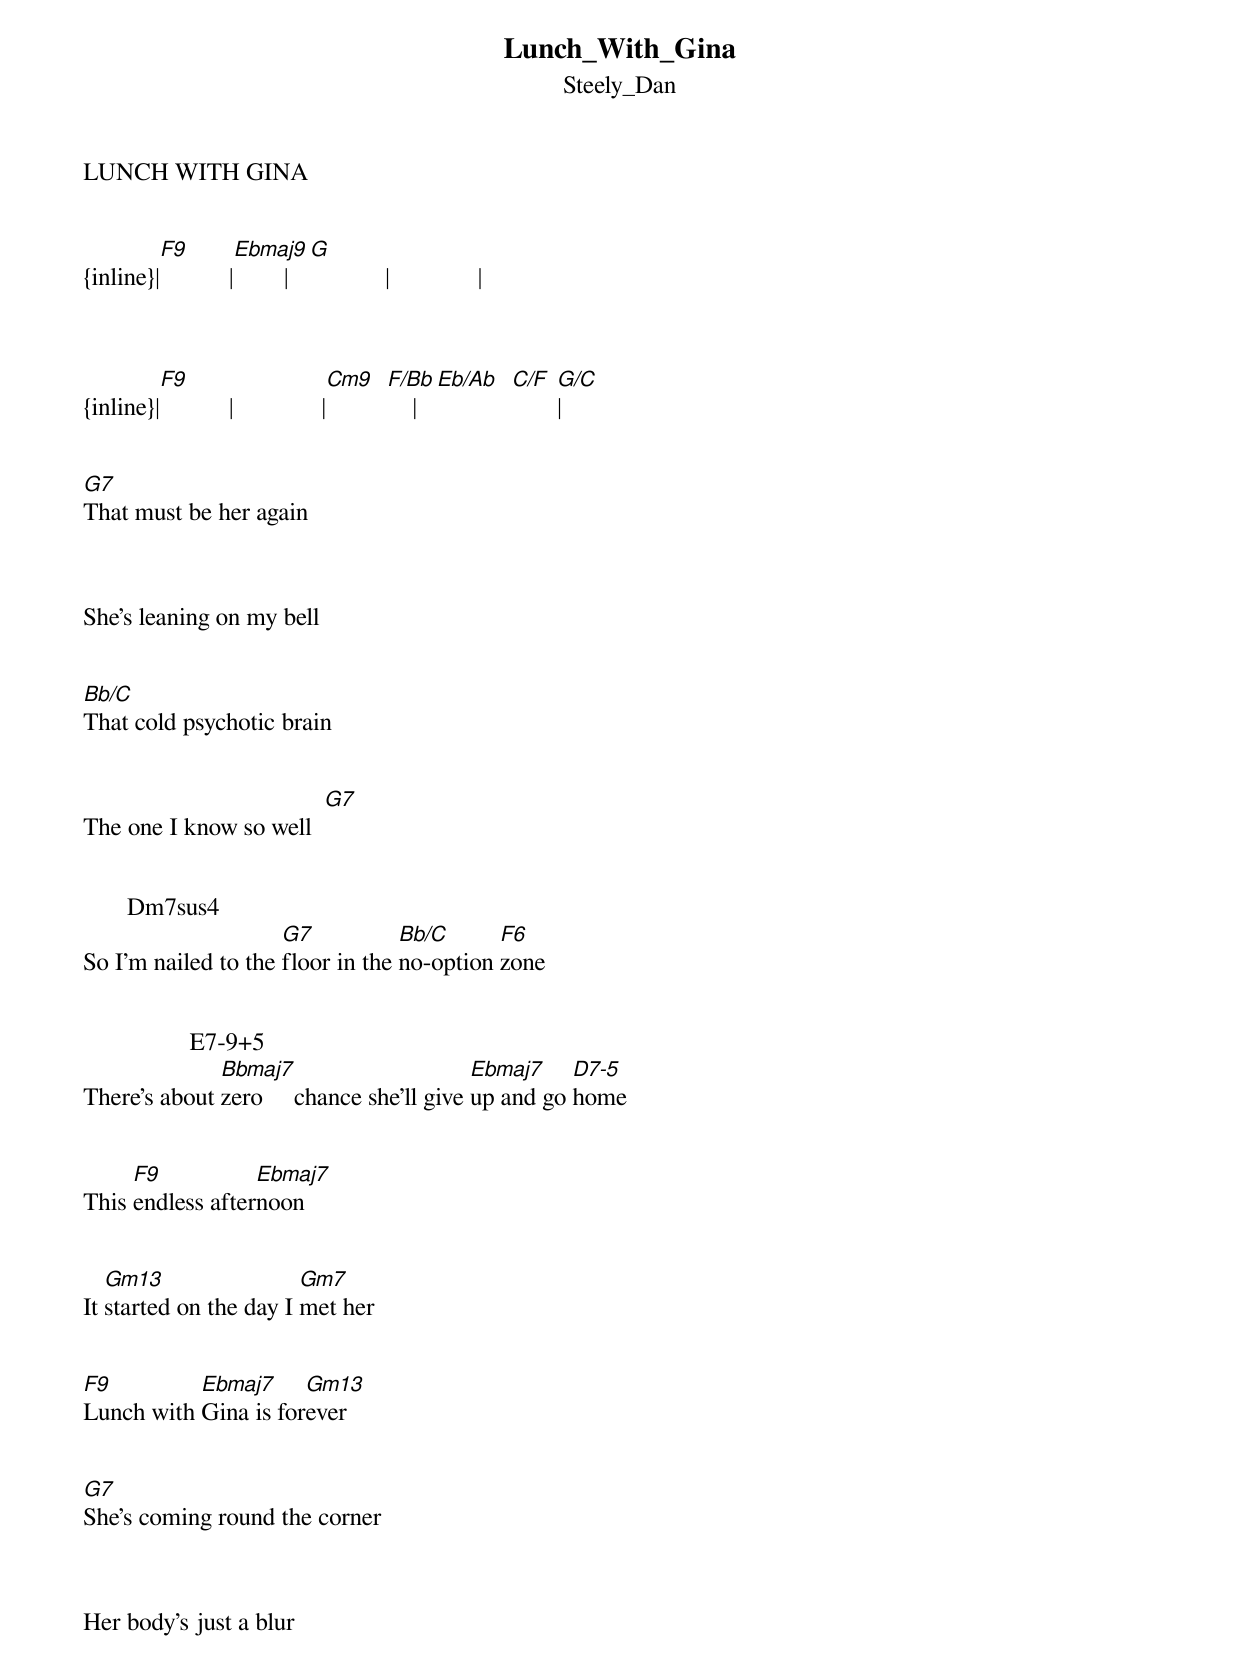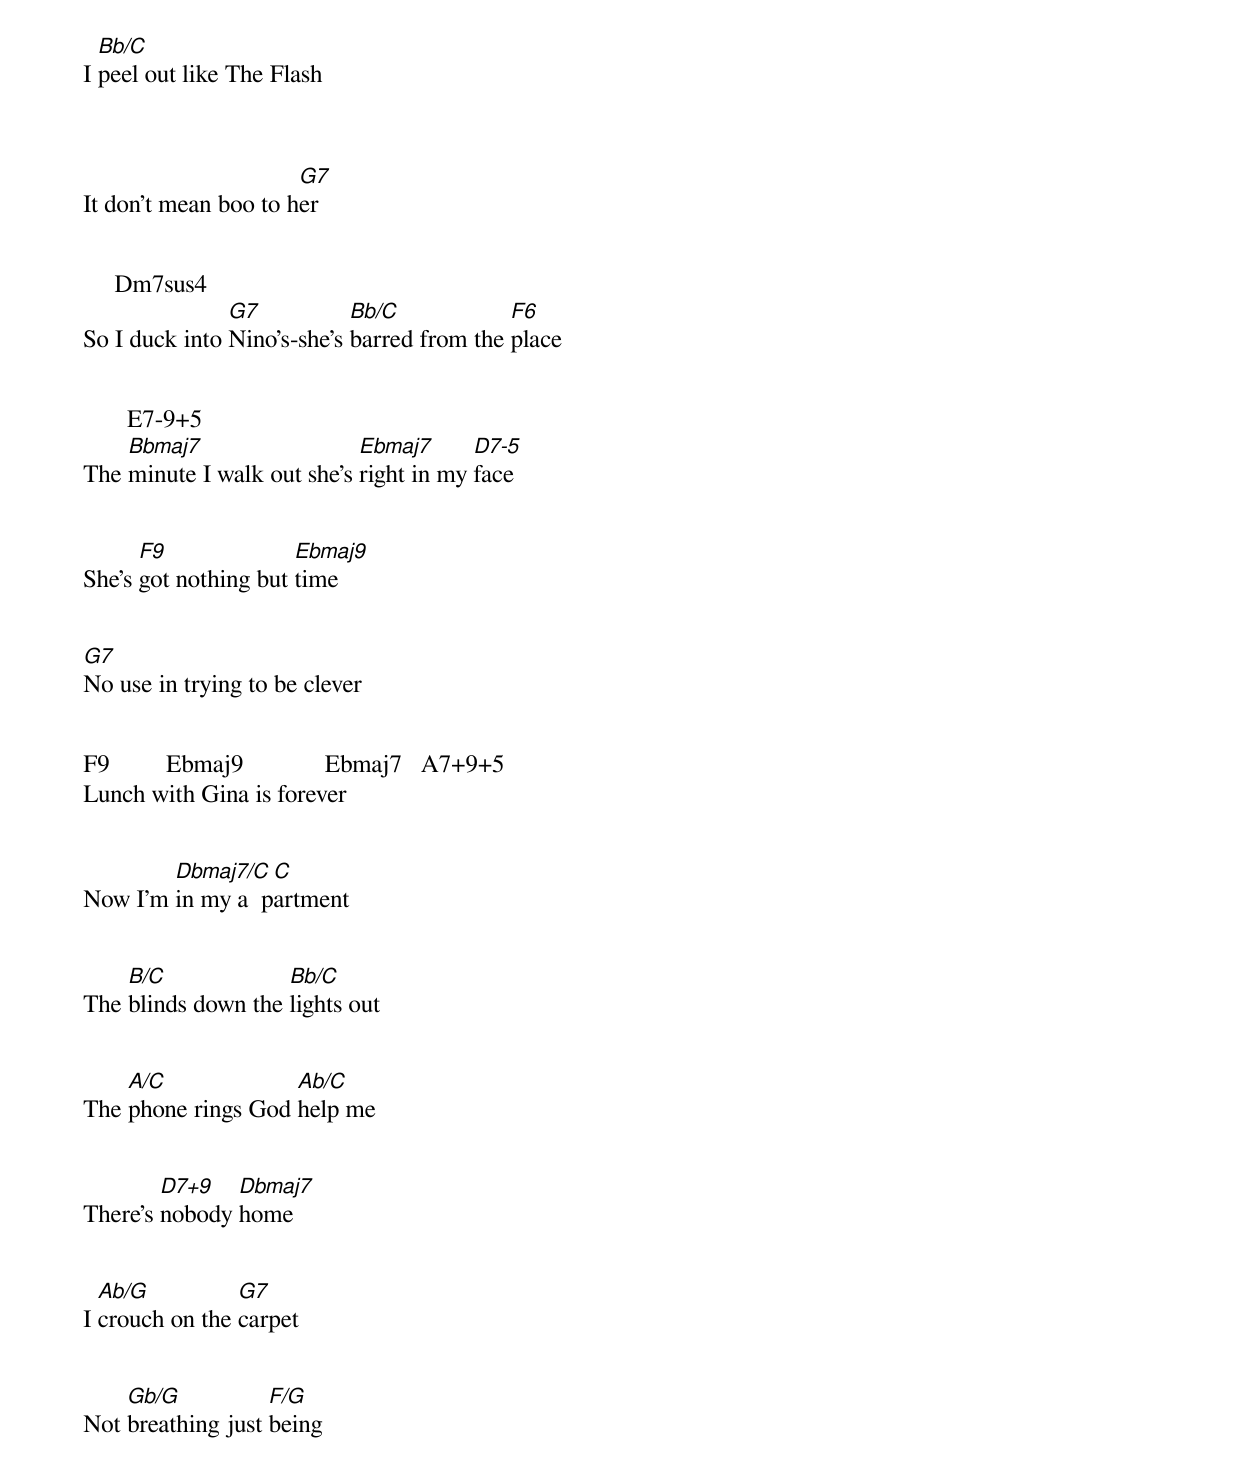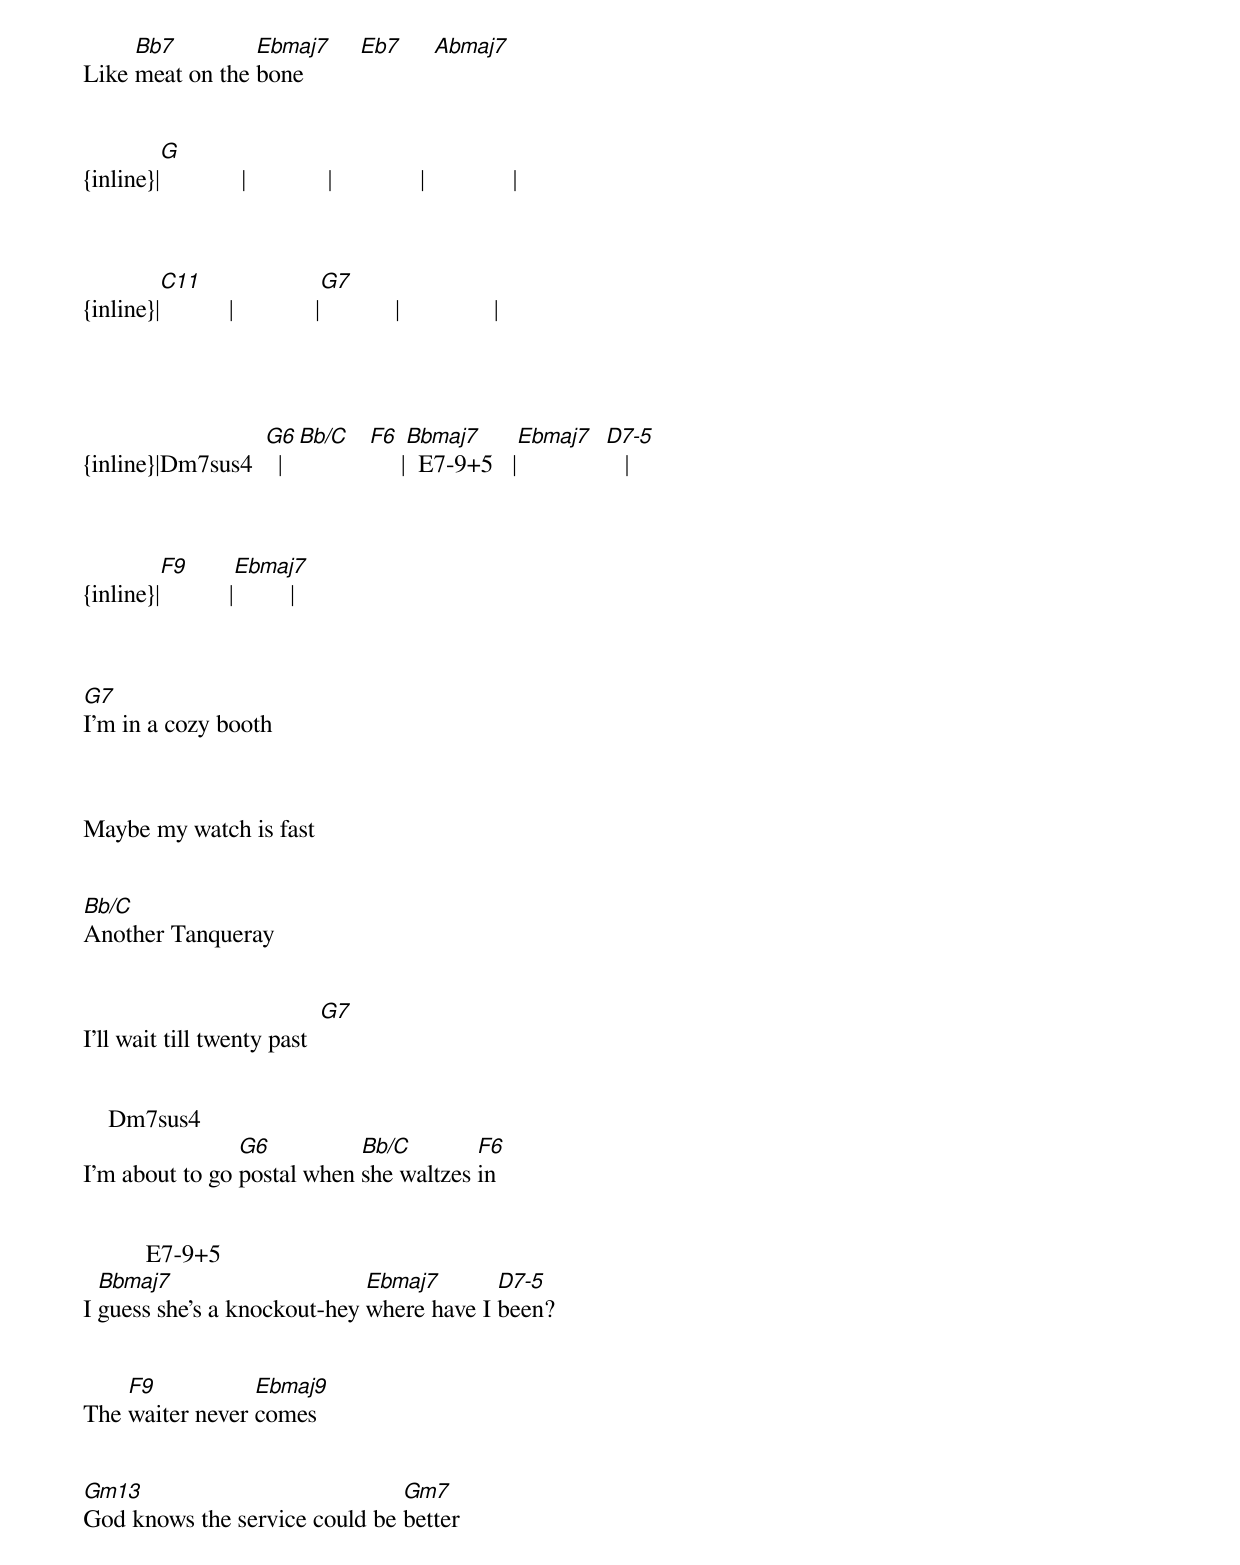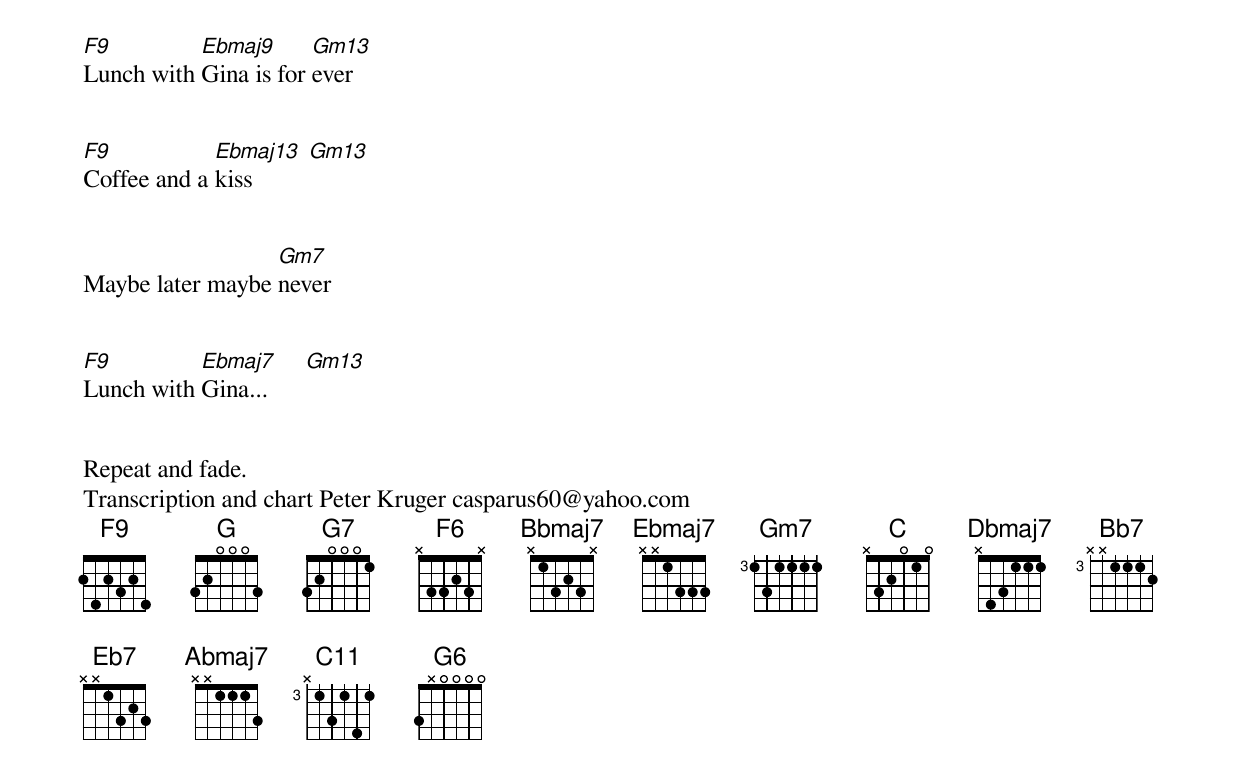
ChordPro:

{t: Lunch_With_Gina}
{st: Steely_Dan}
LUNCH WITH GINA


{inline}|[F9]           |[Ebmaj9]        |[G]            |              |



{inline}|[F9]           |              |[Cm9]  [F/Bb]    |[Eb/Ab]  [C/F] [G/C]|


[G7]That must be her again



She's leaning on my bell


[Bb/C]That cold psychotic brain


The one I know so well  [G7]


       Dm7sus4
So I'm nailed to the [G7]floor in the [Bb/C]no-option [F6]zone


                 E7-9+5
There's about [Bbmaj7]zero     chance she'll give [Ebmaj7]up and go [D7-5]home


This [F9]endless after[Ebmaj7]noon


It [Gm13]started on the day I [Gm7]met her


[F9]Lunch with [Ebmaj7]Gina is for[Gm13]ever


[G7]She's coming round the corner



Her body's just a blur


I [Bb/C]peel out like The Flash



It don't mean boo to h[G7]er


     Dm7sus4
So I duck into [G7]Nino's-she's [Bb/C]barred from the [F6]place


       E7-9+5
The [Bbmaj7]minute I walk out she's [Ebmaj7]right in my [D7-5]face


She's [F9]got nothing but [Ebmaj9]time


[G7]No use in trying to be clever


F9         Ebmaj9             Ebmaj7   A7+9+5
Lunch with Gina is forever


Now I'm [Dbmaj7/C]in my a  p[C]artment


The [B/C]blinds down the [Bb/C]lights out


The [A/C]phone rings God [Ab/C]help me


There's [D7+9]nobody [Dbmaj7]home


I [Ab/G]crouch on the [G7]carpet


Not [Gb/G]breathing just [F/G]being


Like [Bb7]meat on the [Ebmaj7]bone         [Eb7]     [Abmaj7]


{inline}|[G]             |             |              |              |



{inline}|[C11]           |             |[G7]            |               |




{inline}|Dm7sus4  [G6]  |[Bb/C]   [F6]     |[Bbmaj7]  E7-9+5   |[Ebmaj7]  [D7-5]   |



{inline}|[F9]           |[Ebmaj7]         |



[G7]I'm in a cozy booth



Maybe my watch is fast


[Bb/C]Another Tanqueray


I'll wait till twenty past  [G7]


    Dm7sus4
I'm about to go [G6]postal when [Bb/C]she waltzes [F6]in


          E7-9+5
I [Bbmaj7]guess she's a knockout-hey [Ebmaj7]where have I [D7-5]been?


The [F9]waiter never [Ebmaj9]comes


[Gm13]God knows the service could be [Gm7]better


[F9]Lunch with [Ebmaj9]Gina is for [Gm13]ever


[F9]Coffee and a [Ebmaj13]kiss         [Gm13]


Maybe later maybe [Gm7]never


[F9]Lunch with [Ebmaj7]Gina...      [Gm13]


Repeat and fade.
Transcription and chart Peter Kruger casparus60@yahoo.com
